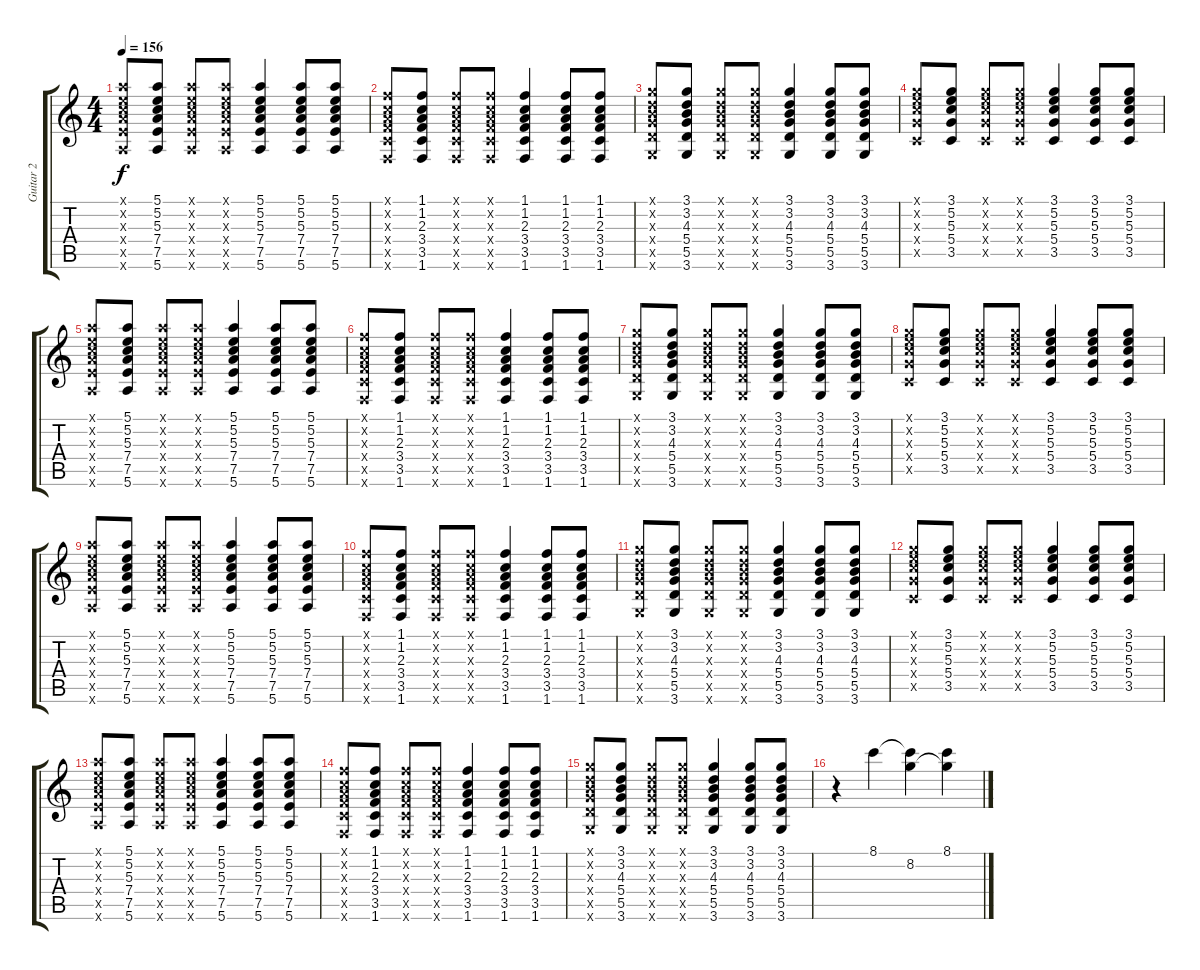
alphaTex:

\track ("Guitar 2" "Guitar 2") {instrument overdrivenguitar}
\staff {score tabs}
\tuning (E4 B3 G3 D3 A2 E2) {hide}
\ts (4 4)
\tempo 156
\clef g2
\ks c
(5.1{x} 5.2{x} 5.3{x} 7.4{x} 7.5{x} 5.6{x}).8{dy f} (5.1 5.2 5.3 7.4 7.5 5.6).8 (5.1{x} 5.2{x} 5.3{x} 7.4{x} 7.5{x} 5.6{x}).8 (5.1{x} 5.2{x} 5.3{x} 7.4{x} 7.5{x} 5.6{x}).8 (5.1 5.2 5.3 7.4 7.5 5.6).4 (5.1 5.2 5.3 7.4 7.5 5.6).8 (5.1 5.2 5.3 7.4 7.5 5.6).8 |
(1.1{x} 1.2{x} 2.3{x} 3.4{x} 3.5{x} 1.6{x}).8 (1.1 1.2 2.3 3.4 3.5 1.6).8 (1.1{x} 1.2{x} 2.3{x} 3.4{x} 3.5{x} 1.6{x}).8 (1.1{x} 1.2{x} 2.3{x} 3.4{x} 3.5{x} 1.6{x}).8 (1.1 1.2 2.3 3.4 3.5 1.6).4 (1.1 1.2 2.3 3.4 3.5 1.6).8 (1.1 1.2 2.3 3.4 3.5 1.6).8 |
(3.1{x} 3.2{x} 4.3{x} 5.4{x} 5.5{x} 3.6{x}).8 (3.1 3.2 4.3 5.4 5.5 3.6).8 (3.1{x} 3.2{x} 4.3{x} 5.4{x} 5.5{x} 3.6{x}).8 (3.1{x} 3.2{x} 4.3{x} 5.4{x} 5.5{x} 3.6{x}).8 (3.1 3.2 4.3 5.4 5.5 3.6).4 (3.1 3.2 4.3 5.4 5.5 3.6).8 (3.1 3.2 4.3 5.4 5.5 3.6).8 |
(3.1{x} 5.2{x} 5.3{x} 5.4{x} 3.5{x}).8 (3.1 5.2 5.3 5.4 3.5).8 (3.1{x} 5.2{x} 5.3{x} 5.4{x} 3.5{x}).8 (3.1{x} 5.2{x} 5.3{x} 5.4{x} 3.5{x}).8 (3.1 5.2 5.3 5.4 3.5).4 (3.1 5.2 5.3 5.4 3.5).8 (3.1 5.2 5.3 5.4 3.5).8 |
(5.1{x} 5.2{x} 5.3{x} 7.4{x} 7.5{x} 5.6{x}).8 (5.1 5.2 5.3 7.4 7.5 5.6).8 (5.1{x} 5.2{x} 5.3{x} 7.4{x} 7.5{x} 5.6{x}).8 (5.1{x} 5.2{x} 5.3{x} 7.4{x} 7.5{x} 5.6{x}).8 (5.1 5.2 5.3 7.4 7.5 5.6).4 (5.1 5.2 5.3 7.4 7.5 5.6).8 (5.1 5.2 5.3 7.4 7.5 5.6).8 |
(1.1{x} 1.2{x} 2.3{x} 3.4{x} 3.5{x} 1.6{x}).8 (1.1 1.2 2.3 3.4 3.5 1.6).8 (1.1{x} 1.2{x} 2.3{x} 3.4{x} 3.5{x} 1.6{x}).8 (1.1{x} 1.2{x} 2.3{x} 3.4{x} 3.5{x} 1.6{x}).8 (1.1 1.2 2.3 3.4 3.5 1.6).4 (1.1 1.2 2.3 3.4 3.5 1.6).8 (1.1 1.2 2.3 3.4 3.5 1.6).8 |
(3.1{x} 3.2{x} 4.3{x} 5.4{x} 5.5{x} 3.6{x}).8 (3.1 3.2 4.3 5.4 5.5 3.6).8 (3.1{x} 3.2{x} 4.3{x} 5.4{x} 5.5{x} 3.6{x}).8 (3.1{x} 3.2{x} 4.3{x} 5.4{x} 5.5{x} 3.6{x}).8 (3.1 3.2 4.3 5.4 5.5 3.6).4 (3.1 3.2 4.3 5.4 5.5 3.6).8 (3.1 3.2 4.3 5.4 5.5 3.6).8 |
(3.1{x} 5.2{x} 5.3{x} 5.4{x} 3.5{x}).8 (3.1 5.2 5.3 5.4 3.5).8 (3.1{x} 5.2{x} 5.3{x} 5.4{x} 3.5{x}).8 (3.1{x} 5.2{x} 5.3{x} 5.4{x} 3.5{x}).8 (3.1 5.2 5.3 5.4 3.5).4 (3.1 5.2 5.3 5.4 3.5).8 (3.1 5.2 5.3 5.4 3.5).8 |
(5.1{x} 5.2{x} 5.3{x} 7.4{x} 7.5{x} 5.6{x}).8 (5.1 5.2 5.3 7.4 7.5 5.6).8 (5.1{x} 5.2{x} 5.3{x} 7.4{x} 7.5{x} 5.6{x}).8 (5.1{x} 5.2{x} 5.3{x} 7.4{x} 7.5{x} 5.6{x}).8 (5.1 5.2 5.3 7.4 7.5 5.6).4 (5.1 5.2 5.3 7.4 7.5 5.6).8 (5.1 5.2 5.3 7.4 7.5 5.6).8 |
(1.1{x} 1.2{x} 2.3{x} 3.4{x} 3.5{x} 1.6{x}).8 (1.1 1.2 2.3 3.4 3.5 1.6).8 (1.1{x} 1.2{x} 2.3{x} 3.4{x} 3.5{x} 1.6{x}).8 (1.1{x} 1.2{x} 2.3{x} 3.4{x} 3.5{x} 1.6{x}).8 (1.1 1.2 2.3 3.4 3.5 1.6).4 (1.1 1.2 2.3 3.4 3.5 1.6).8 (1.1 1.2 2.3 3.4 3.5 1.6).8 |
(3.1{x} 3.2{x} 4.3{x} 5.4{x} 5.5{x} 3.6{x}).8 (3.1 3.2 4.3 5.4 5.5 3.6).8 (3.1{x} 3.2{x} 4.3{x} 5.4{x} 5.5{x} 3.6{x}).8 (3.1{x} 3.2{x} 4.3{x} 5.4{x} 5.5{x} 3.6{x}).8 (3.1 3.2 4.3 5.4 5.5 3.6).4 (3.1 3.2 4.3 5.4 5.5 3.6).8 (3.1 3.2 4.3 5.4 5.5 3.6).8 |
(3.1{x} 5.2{x} 5.3{x} 5.4{x} 3.5{x}).8 (3.1 5.2 5.3 5.4 3.5).8 (3.1{x} 5.2{x} 5.3{x} 5.4{x} 3.5{x}).8 (3.1{x} 5.2{x} 5.3{x} 5.4{x} 3.5{x}).8 (3.1 5.2 5.3 5.4 3.5).4 (3.1 5.2 5.3 5.4 3.5).8 (3.1 5.2 5.3 5.4 3.5).8 |
(5.1{x} 5.2{x} 5.3{x} 7.4{x} 7.5{x} 5.6{x}).8 (5.1 5.2 5.3 7.4 7.5 5.6).8 (5.1{x} 5.2{x} 5.3{x} 7.4{x} 7.5{x} 5.6{x}).8 (5.1{x} 5.2{x} 5.3{x} 7.4{x} 7.5{x} 5.6{x}).8 (5.1 5.2 5.3 7.4 7.5 5.6).4 (5.1 5.2 5.3 7.4 7.5 5.6).8 (5.1 5.2 5.3 7.4 7.5 5.6).8 |
(1.1{x} 1.2{x} 2.3{x} 3.4{x} 3.5{x} 1.6{x}).8 (1.1 1.2 2.3 3.4 3.5 1.6).8 (1.1{x} 1.2{x} 2.3{x} 3.4{x} 3.5{x} 1.6{x}).8 (1.1{x} 1.2{x} 2.3{x} 3.4{x} 3.5{x} 1.6{x}).8 (1.1 1.2 2.3 3.4 3.5 1.6).4 (1.1 1.2 2.3 3.4 3.5 1.6).8 (1.1 1.2 2.3 3.4 3.5 1.6).8 |
(3.1{x} 3.2{x} 4.3{x} 5.4{x} 5.5{x} 3.6{x}).8 (3.1 3.2 4.3 5.4 5.5 3.6).8 (3.1{x} 3.2{x} 4.3{x} 5.4{x} 5.5{x} 3.6{x}).8 (3.1{x} 3.2{x} 4.3{x} 5.4{x} 5.5{x} 3.6{x}).8 (3.1 3.2 4.3 5.4 5.5 3.6).4 (3.1 3.2 4.3 5.4 5.5 3.6).8 (3.1 3.2 4.3 5.4 5.5 3.6).8 |
r.4 8.1.4 (8.1{t} 8.2).4 (8.1 8.2{t}).4
